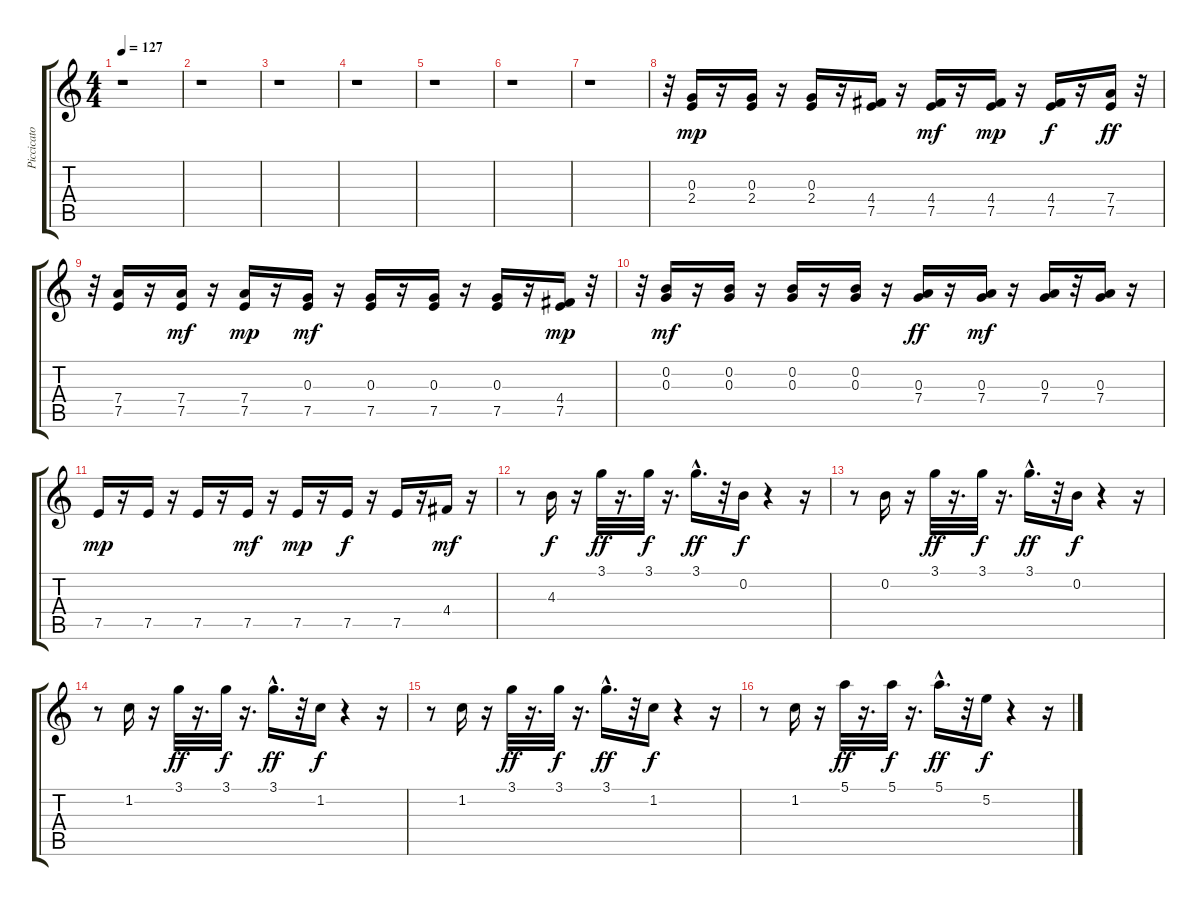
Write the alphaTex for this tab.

\track (" Piccicato" " Piccicato") {instrument electricguitarmuted}
\staff {score tabs}
\tuning (E4 B3 G3 D3 A2 E2) {hide}
\ts (4 4)
\tempo 127
\clef g2
\ks c
r.1{dy fff} |
r.1 |
r.1 |
r.1 |
r.1 |
r.1 |
r.1 |
r.32 (0.3 2.4).16{dy mp} r.16 (0.3 2.4).16 r.16 (0.3 2.4).16 r.16 (4.4 7.5).16 r.16 (4.4 7.5).16{dy mf} r.16 (4.4 7.5).16{dy mp} r.16 (4.4 7.5).16{dy f} r.16 (7.4 7.5).16{dy ff} r.32 |
r.32 (7.4 7.5).16 r.16 (7.4 7.5).16{dy mf} r.16 (7.4 7.5).16{dy mp} r.16 (0.3 7.5).16{dy mf} r.16 (0.3 7.5).16 r.16 (0.3 7.5).16 r.16 (0.3 7.5).16 r.16 (4.4 7.5).16{dy mp} r.32 |
r.32 (0.2 0.3).16{dy mf} r.16 (0.2 0.3).16 r.16 (0.2 0.3).16 r.16 (0.2 0.3).16 r.16 (0.3 7.4).16{dy ff} r.16 (0.3 7.4).16{dy mf} r.16 (0.3 7.4).16 r.32 (0.3 7.4).16 r.16 |
7.5.16{dy mp} r.16 7.5.16 r.16 7.5.16 r.16 7.5.16{dy mf} r.16 7.5.16{dy mp} r.16 7.5.16{dy f} r.16 7.5.16 r.16 4.4.16{dy mf} r.16 |
r.8 4.3.16{dy f} r.16 3.1.32{dy ff} r.16{d} 3.1.32{dy f} r.16{d} 3.1{hac}.16{d dy ff} r.32 0.2.16{dy f} r.4 r.16 |
r.8 0.2.16 r.16 3.1.32{dy ff} r.16{d} 3.1.32{dy f} r.16{d} 3.1{hac}.16{d dy ff} r.32 0.2.16{dy f} r.4 r.16 |
r.8 1.2.16 r.16 3.1.32{dy ff} r.16{d} 3.1.32{dy f} r.16{d} 3.1{hac}.16{d dy ff} r.32 1.2.16{dy f} r.4 r.16 |
r.8 1.2.16 r.16 3.1.32{dy ff} r.16{d} 3.1.32{dy f} r.16{d} 3.1{hac}.16{d dy ff} r.32 1.2.16{dy f} r.4 r.16 |
r.8 1.2.16 r.16 5.1.32{dy ff} r.16{d} 5.1.32{dy f} r.16{d} 5.1{hac}.16{d dy ff} r.32 5.2.16{dy f} r.4 r.16
